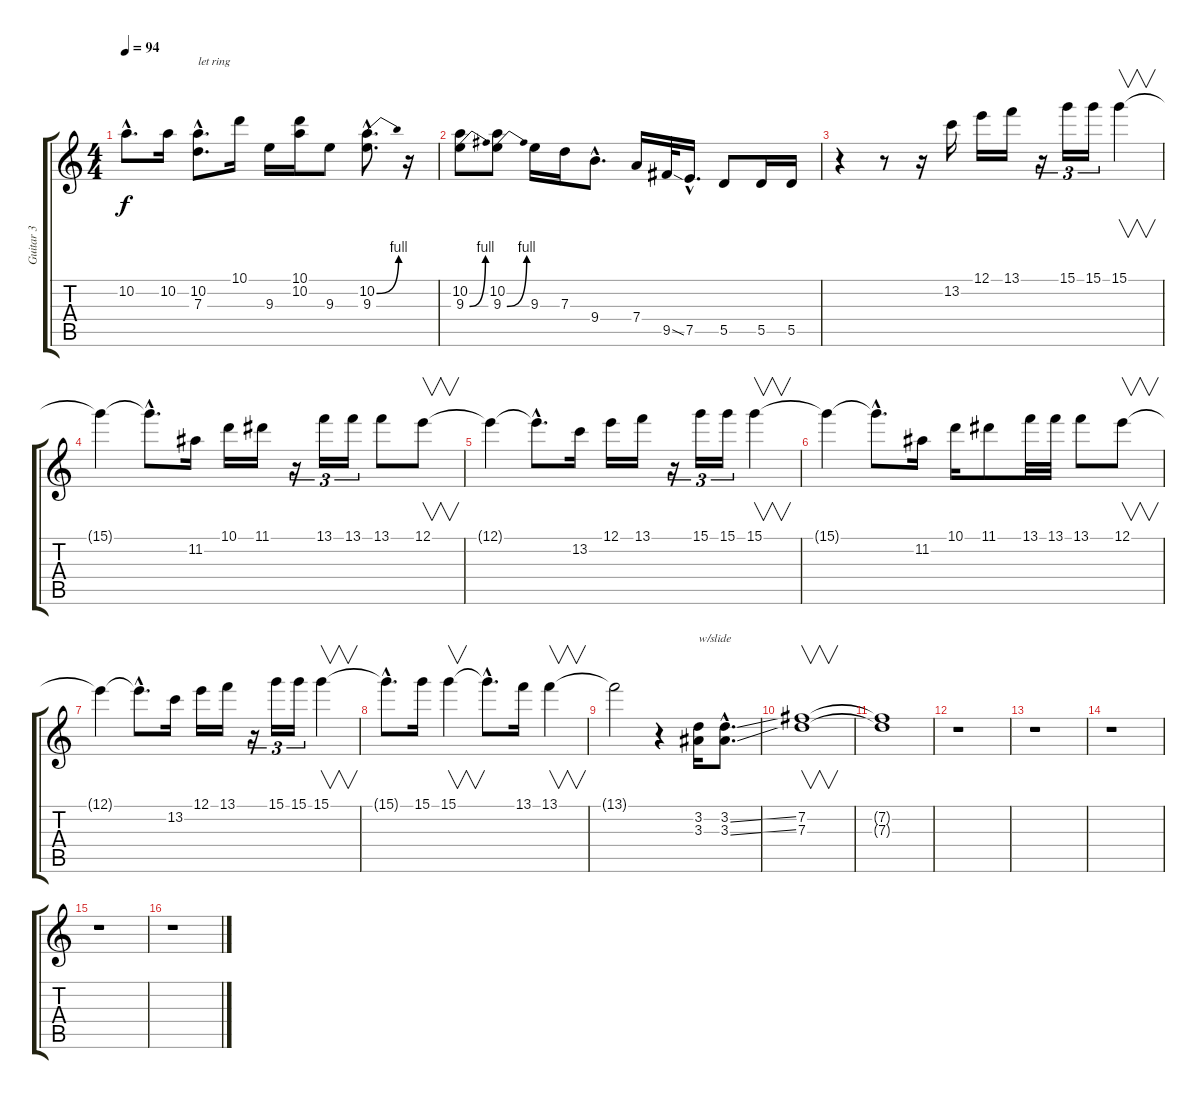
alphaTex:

\track ("Guitar 3" "Guitar 3") {instrument overdrivenguitar}
\staff {score tabs}
\tuning (E4 B3 G3 D3 A2 E2) {hide}
\ts (4 4)
\tempo 94
\clef g2
\ks c
10.2{hac t}.8{d dy f} 10.2.16 (10.2{hac} 7.3{hac}).8{d txt "let ring"} 10.1.16 9.3.16 (10.1 10.2).16 9.3.8 (10.2{be (bend 0 0 60 4) hac} 9.3{hac}).8{d} r.16 |
(10.2 9.3{be (bend 0 0 60 4)}).8 (10.2 9.3{be (bend 0 0 60 4)}).8 9.3.16 7.3.16 9.4{hac}.8{d} 7.4.16 9.5{ss}.32 7.5{hac}.16{d} 5.5.8 5.5.16 5.5.16 |
r.4 r.8 r.16 13.2.16 12.1.16 13.1.16 r.16{tu (3 2)} 15.1.16{tu (3 2)} 15.1.16{tu (3 2)} 15.1.4{v} |
15.1{t}.4 15.1{hac t}.8{d} 11.2.16 10.1.16 11.1.16 r.16{tu (3 2)} 13.1.16{tu (3 2)} 13.1.16{tu (3 2)} 13.1.8 12.1.8{v} |
12.1{t}.4 12.1{hac t}.8{d} 13.2.16 12.1.16 13.1.16 r.16{tu (3 2)} 15.1.16{tu (3 2)} 15.1.16{tu (3 2)} 15.1.4{v} |
15.1{t}.4 15.1{hac t}.8{d} 11.2.16 10.1.16 11.1.8 13.1.32 13.1.32 13.1.8 12.1.8{v} |
12.1{t}.4 12.1{hac t}.8{d} 13.2.16 12.1.16 13.1.16 r.16{tu (3 2)} 15.1.16{tu (3 2)} 15.1.16{tu (3 2)} 15.1.4{v} |
15.1{hac t}.8{d} 15.1.16 15.1.4{v} 15.1{hac t}.8{d} 13.1.16 13.1.4{v} |
13.1{t}.2 r.4 (3.2 3.3).16{txt "w/slide"} (3.2{ss hac} 3.3{ss hac}).8{d} |
(7.2 7.3).1{v} |
(7.2{t} 7.3{t}).1 |
r.1 |
r.1 |
r.1 |
r.1 |
r.1
